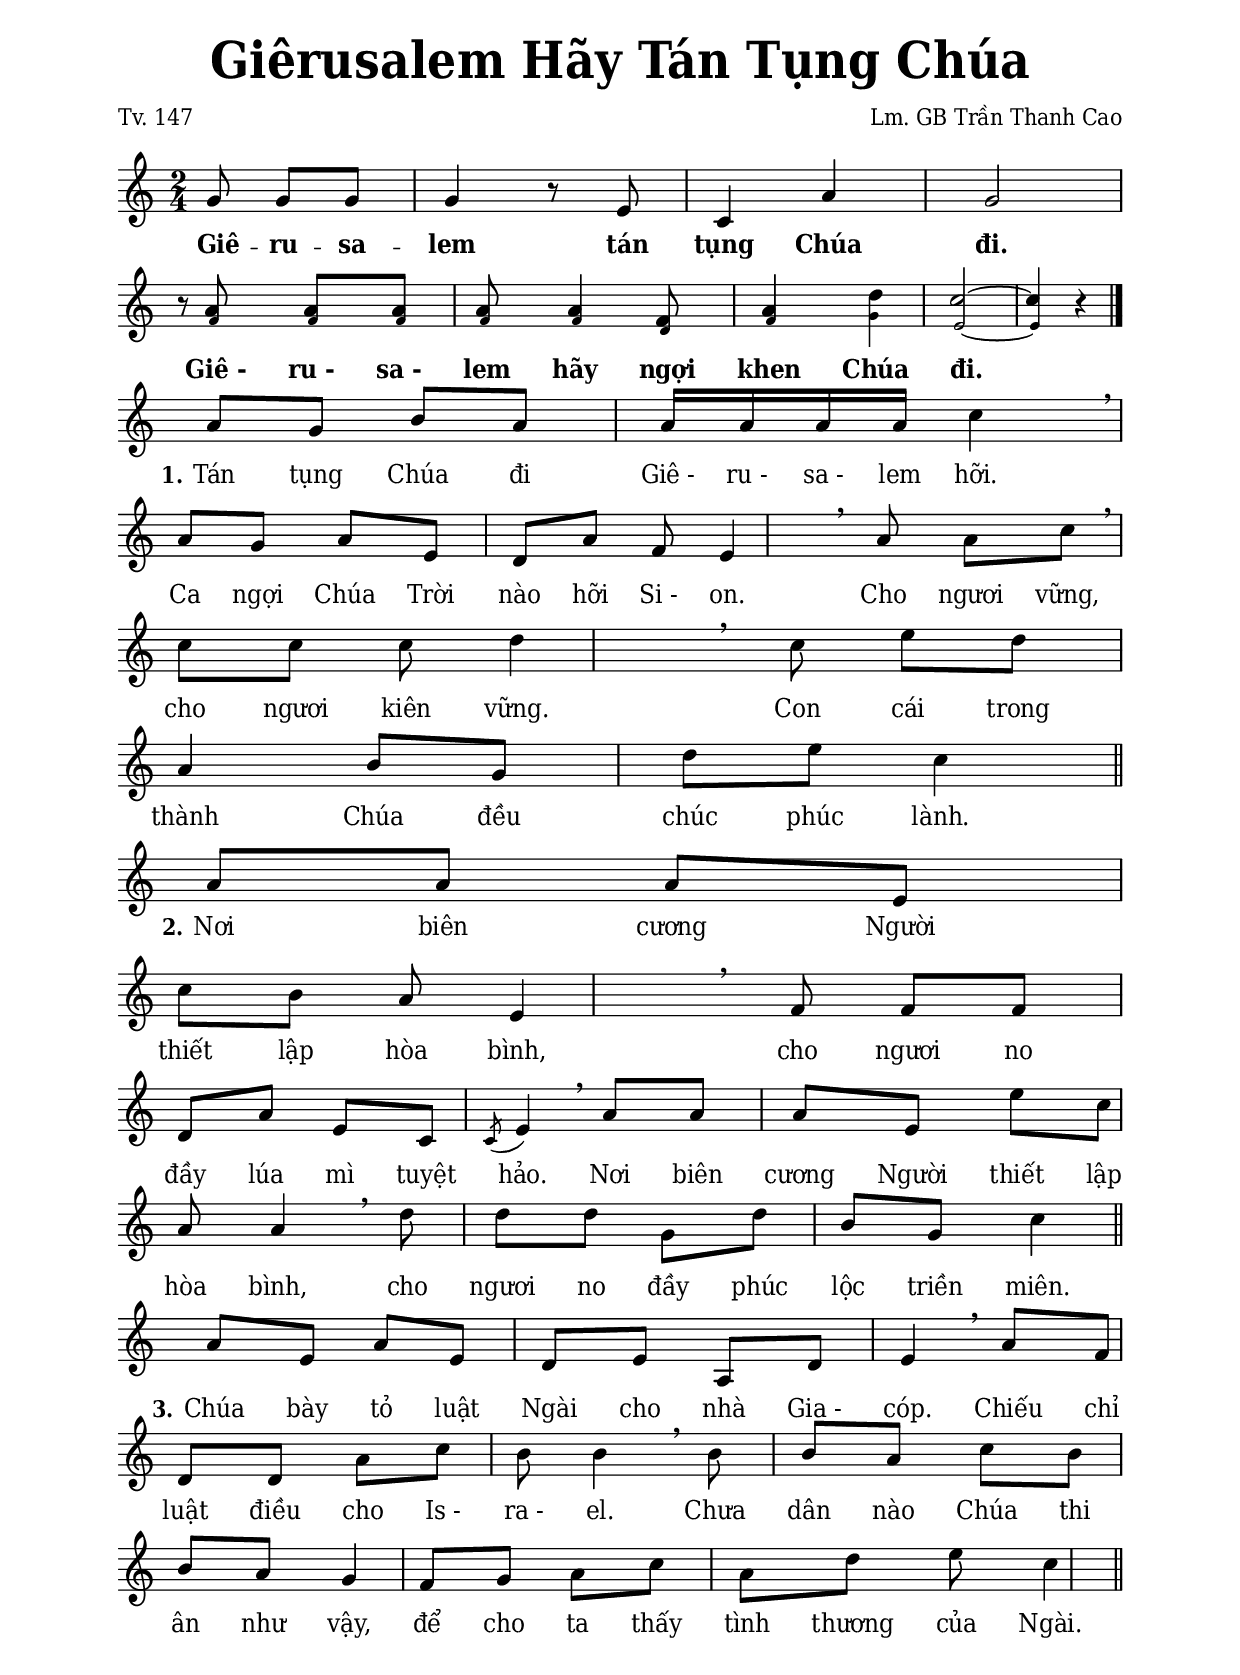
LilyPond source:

% Cài đặt chung
\version "2.22.1"
\include "english.ly"

\header {
  title = \markup { \raise #1 \fontsize #3 "Giêrusalem Hãy Tán Tụng Chúa" }
  instrument = " "
  poet = "Tv. 147"
  composer = "Lm. GB Trần Thanh Cao"
  arranger = " "
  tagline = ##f
}

% Nhạc điệp khúc
nhacDiepKhucSop= \relative c'' {
  \partial 4. g8 g g |
  g4 r8 e |
  c4 a' |
  g2 | \break
  r8 a a a |
  a a4 f8 |
  a4 d |
  c2 ~ |
  c4 r \bar "|."
}

nhacDiepKhucBas = \relative c' {
  \skip 4.
  \skip 4 r8 \skip 8
  \skip 2
  \skip 2
  r8 f f f |
  f f4 d8 |
  f4 g |
  e2 ~ |
  e4 r
}

% Nhạc phiên khúc
nhacPhienKhucMot = \relative c'' {
  a8 g b a a16 a a a c4 \breathe
  a8 g a e d a' f e4 \breathe
  a8 a c \breathe
  c c c d4 \breathe
  c8 e d a4 b8 g d' e c4 \bar "||"
}

nhacPhienKhucHai = \relative c'' {
  a8 a a e c' b a e4 \breathe
  f8 f f d a' e c \acciaccatura c8 e4 \breathe
  a8 a a e e' c a a4 \breathe
  d8 d d g, d' b g c4 \bar "||"
}

nhacPhienKhucBa = \relative c'' {
  a8 e a e d e a, d e4 \breathe
  a8 f d d a' c b b4 \breathe
  b8 b a c b b a g4 f8 g a c a d e c4 \bar "||"
}

% Lời điệp khúc
loiDiepKhuc = \lyricmode {
  Giê -- ru -- sa -- lem tán tụng Chúa đi.
  "Giê -" "ru -" "sa -" lem hãy ngợi khen Chúa đi.
}

% Lời phiên khúc
loiPhienKhucMot = \lyricmode {
  \set stanza = #"1."
  Tán tụng Chúa đi "Giê -" "ru -" "sa -" lem hỡi.
  Ca ngợi Chúa Trời nào hỡi "Si -" on.
  Cho ngươi vững, cho ngươi kiên vững.
  Con cái trong thành Chúa đều chúc phúc lành.
}

loiPhienKhucHai = \lyricmode {
  \set stanza = #"2."
  Nơi biên cương Người thiết lập hòa bình,
  cho ngươi no đầy lúa mì tuyệt hảo.
  Nơi biên cương Người thiết lập hòa bình,
  cho ngươi no đầy phúc lộc triền miên.
}

loiPhienKhucBa = \lyricmode {
  \set stanza = #"3."
  Chúa bày tỏ luật Ngài cho nhà "Gia -" cóp.
  Chiếu chỉ luật điều cho "Is -" "ra -" el.
  Chưa dân nào Chúa thi ân như vậy,
  để cho ta thấy tình thương của Ngài.
}


% Dàn trang
\paper {
  #(set-paper-size "a4")
  top-margin = 15\mm
  bottom-margin = 10\mm
  left-margin = 20\mm
  right-margin = 20\mm
  indent = #0
  #(define fonts
    (make-pango-font-tree
      "Deja Vu Serif Condensed"
      "Deja Vu Serif Condensed"
      "Deja Vu Serif Condensed"
      (/ 20 20)))
  page-count = #1
  system-system-spacing = #'((basic-distance . 12)
                             (minimum-distance . 12.5)
                             (padding . 1))
  score-system-spacing = #'((basic-distance . 12)
                             (minimum-distance . 12.5)
                             (padding . 1))
}

% Thiết lập tông và nhịp
TongNhip = { \key c \major \time 2/4 }

% Đổi kích thước nốt cho bè phụ
notBePhu =
#(define-music-function (font-size music) (number? ly:music?)
   (for-some-music
     (lambda (m)
       (if (music-is-of-type? m 'rhythmic-event)
           (begin
             (set! (ly:music-property m 'tweaks)
                   (cons `(font-size . ,font-size)
                         (ly:music-property m 'tweaks)))
             #t)
           #f))
     music)
   music)

\score {
  \new ChoirStaff <<
    \new Staff = diepKhuc \with {
        \consists "Merge_rests_engraver"
        %\magnifyStaff #(magstep +1)
        printPartCombineTexts = ##f
      }
      <<
      \new Voice \TongNhip \partCombine 
        \nhacDiepKhucSop
        \notBePhu -3 { \nhacDiepKhucBas }
      \new NullVoice = nhacThamChieu \nhacDiepKhucSop
      \new Lyrics \with {
          \override VerticalAxisGroup.
            nonstaff-relatedstaff-spacing.padding = #1.2
          \override VerticalAxisGroup.
            nonstaff-unrelatedstaff-spacing.padding = #1
        }
        \lyricsto nhacThamChieu \loiDiepKhuc
      >>
  >>
  \layout {
    \override Lyrics.LyricText.font-series = #'bold
    %\override Lyrics.LyricText.font-size = #+2
    \override Lyrics.LyricSpace.minimum-distance = #4
    \override Score.BarNumber.break-visibility = ##(#f #f #f)
    \override Score.SpacingSpanner.uniform-stretching = ##t
  }
}

\score {
  \new ChoirStaff <<
    \new Staff = phienKhuc \with {
        %\magnifyStaff #(magstep +1)
      }
      <<
      \new Voice = beSop {
        \key c \major \time 2/4 \nhacPhienKhucMot
      }
    >>
    \new Lyrics \with {
          \override VerticalAxisGroup.
            nonstaff-relatedstaff-spacing.padding = #1.5
          \override VerticalAxisGroup.
            nonstaff-unrelatedstaff-spacing.padding = #1
        }
        \lyricsto beSop \loiPhienKhucMot
  >>
  \layout {
    \override Staff.TimeSignature.transparent = ##t
    %\override Lyrics.LyricText.font-size = #+2
    \override Lyrics.LyricSpace.minimum-distance = #3
    \override Score.BarNumber.break-visibility = ##(#f #f #f)
    \override Score.SpacingSpanner.uniform-stretching = ##t
    \set Score.barAlways = ##t
    \set Score.defaultBarType = ""
  } 
}

\score {
  \new ChoirStaff <<
    \new Staff = phienKhuc \with {
        %\magnifyStaff #(magstep +1)
      }
      <<
      \new Voice = beSop {
        \key c \major \time 2/4 \nhacPhienKhucHai
      }
    >>
    \new Lyrics \with {
          \override VerticalAxisGroup.
            nonstaff-relatedstaff-spacing.padding = #1
          \override VerticalAxisGroup.
            nonstaff-unrelatedstaff-spacing.padding = #1
        }
        \lyricsto beSop \loiPhienKhucHai
  >>
  \layout {
    \override Staff.TimeSignature.transparent = ##t
    %\override Lyrics.LyricText.font-size = #+2
    \override Lyrics.LyricSpace.minimum-distance = #4
    \override Score.BarNumber.break-visibility = ##(#f #f #f)
    \override Score.SpacingSpanner.uniform-stretching = ##t
    \set Score.barAlways = ##t
    \set Score.defaultBarType = ""
  } 
}

\score {
  \new ChoirStaff <<
    \new Staff = phienKhuc \with {
        %\magnifyStaff #(magstep +1)
      }
      <<
      \new Voice = beSop {
        \key c \major \time 2/4 \nhacPhienKhucBa
      }
    >>
    \new Lyrics \with {
          \override VerticalAxisGroup.
            nonstaff-relatedstaff-spacing.padding = #1
          \override VerticalAxisGroup.
            nonstaff-unrelatedstaff-spacing.padding = #1
        }
        \lyricsto beSop \loiPhienKhucBa
  >>
  \layout {
    \override Staff.TimeSignature.transparent = ##t
    %\override Lyrics.LyricText.font-size = #+2
    \override Lyrics.LyricSpace.minimum-distance = #4
    \override Score.BarNumber.break-visibility = ##(#f #f #f)
    \override Score.SpacingSpanner.uniform-stretching = ##t
    \set Score.barAlways = ##t
    \set Score.defaultBarType = ""
  } 
}
